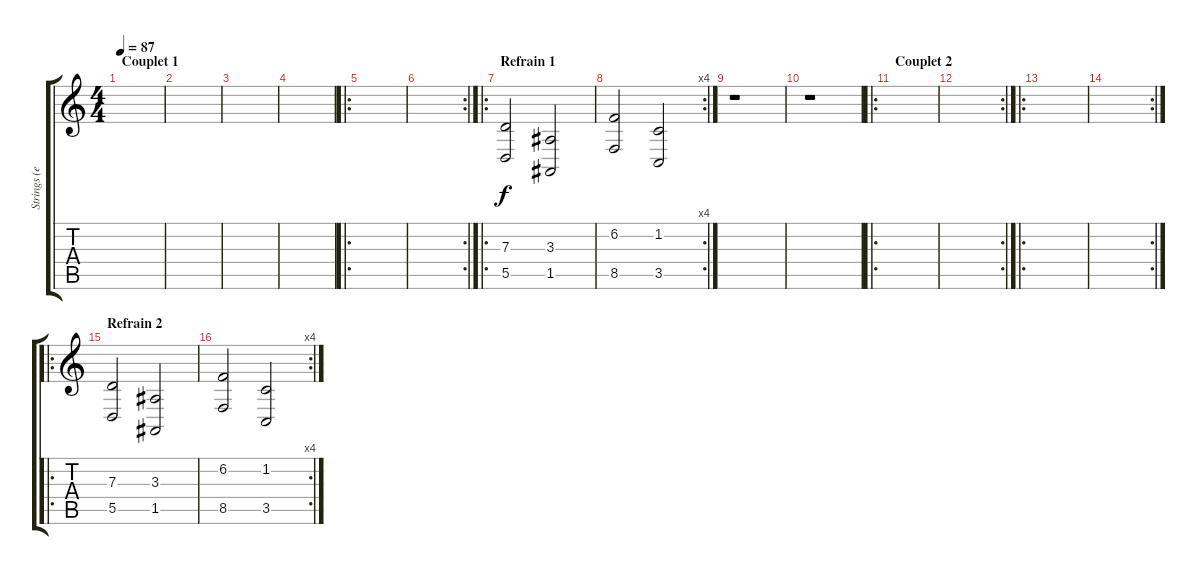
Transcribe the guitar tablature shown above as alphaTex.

\track ("Strings (en fond)" "Strings (e") {instrument stringensemble1}
\staff {score tabs}
\tuning (E4 B3 G3 D3 A2 E2) {hide}
\ts (4 4)
\section ("" "Couplet 1")
\tempo 87
\clef g2
\ks c
|
|
|
|
\ro
|
\rc 2
|
\ro
\section ("" "Refrain 1")
(7.3 5.5).2 (3.3 1.5).2 |
\rc 4
(6.2 8.5).2 (1.2 3.5).2 |
r.1 |
r.1 |
\ro
\section ("" "Couplet 2")
|
\rc 2
|
\ro
|
\rc 2
|
\ro
\section ("" "Refrain 2")
(7.3 5.5).2 (3.3 1.5).2 |
\rc 4
(6.2 8.5).2 (1.2 3.5).2
